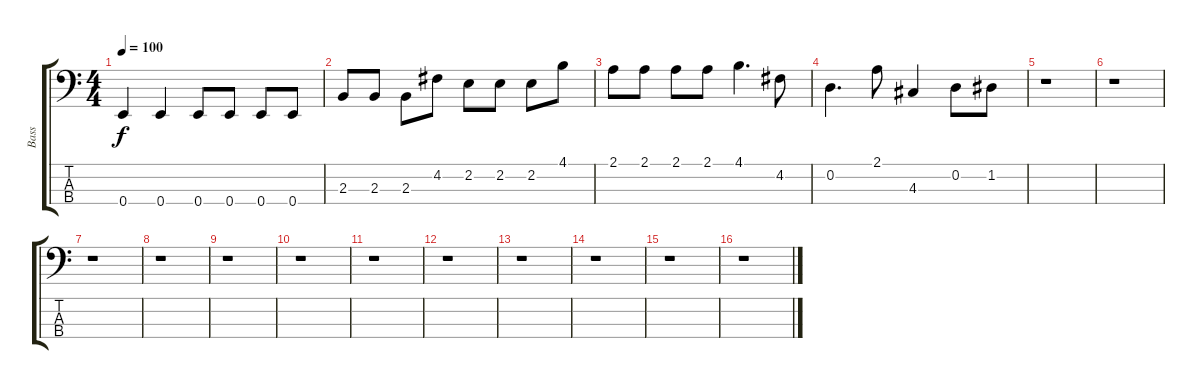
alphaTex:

\track ("Bass" "Bass") {instrument electricbassfinger}
\staff {score tabs}
\tuning (G2 D2 A1 E1) {hide}
\ts (4 4)
\tempo 100
\clef f4
\ks c
0.4.4{dy f} 0.4.4 0.4.8 0.4.8 0.4.8 0.4.8 |
2.3.8 2.3.8 2.3.8 4.2.8 2.2.8 2.2.8 2.2.8 4.1.8 |
2.1.8 2.1.8 2.1.8 2.1.8 4.1.4{d} 4.2.8 |
0.2.4{d} 2.1.8 4.3.4 0.2.8 1.2.8 |
r.1 |
r.1 |
r.1 |
r.1 |
r.1 |
r.1 |
r.1 |
r.1 |
r.1 |
r.1 |
r.1 |
r.1
